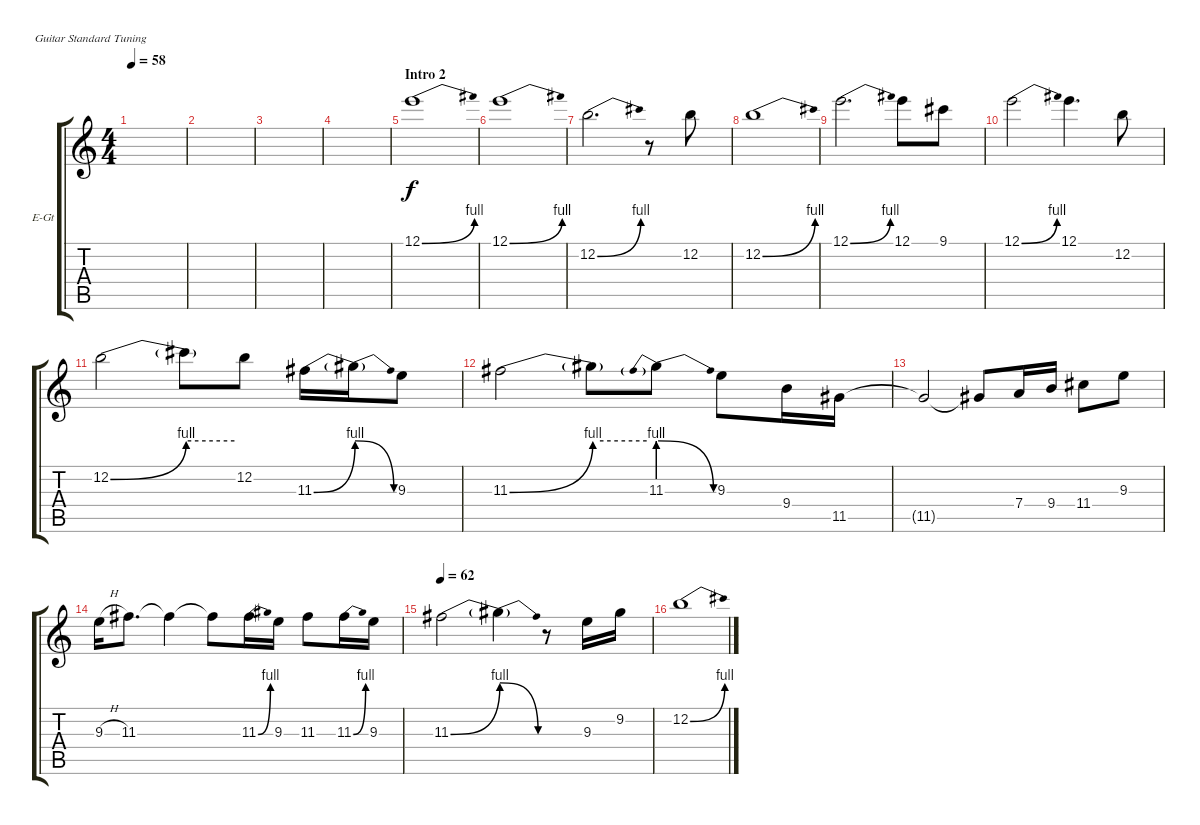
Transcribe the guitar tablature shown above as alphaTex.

\bracketExtendMode groupsimilarinstruments
\firstSystemTrackNameOrientation horizontal
\otherSystemsTrackNameOrientation horizontal
\track ("David" "E-Gt") {instrument distortionguitar}
\staff {score tabs}
\tuning (E4 B3 G3 D3 A2 E2)
\ts (4 4)
\tempo 58
\clef g2
\ks c
|
|
|
|
\section ("" "Intro 2")
12.1{be (bend 0 0 12.6 4)}.1 |
12.1{be (bend 0 0 12.6 4)}.1 |
12.2{be (bend 0 0 27.599999999999998 4)}.2{d} r.8 12.2.8 |
12.2{be (bend 0 0 15.6 4)}.1 |
12.1{be (bend 0 0 19.8 4)}.2{d} 12.1.8 9.1.8 |
12.1{be (bend 0 0 21.599999999999998 4)}.2 12.1.4{d} 12.2.8 |
12.2{be (bend 0 0 16.2 4)}.2 12.2{be (hold 0 4 60 4) t}.8 12.2.8 11.3{be (bend 0 0 60 4)}.16 11.3{be (release 0 4 60 0) t}.16 9.3.8 |
11.3{be (bend 0 0 22.2 4)}.2 11.3{be (hold 0 4 60 4) t}.8 11.3{be (prebendrelease 0 4 60 0)}.8 9.3.8 9.4.16 11.5.16 |
11.5{t}.2 11.5{t}.8 7.4.16 9.4.16 11.4.8 9.3.8 |
9.3{h}.16 11.3.8{d} 11.3{t}.4 11.3{t}.8 11.3{be (bend 0 0 60 4)}.16 9.3.16 11.3.8 11.3{be (bend 0 0 60 4)}.16 9.3.16 |
\tempo 62
11.3{be (bend 0 0 21.599999999999998 4)}.2 11.3{be (release 0 4 60 0) t}.4 r.8 9.3.16 9.2.16 |
12.2{be (bend 0 0 15.6 4)}.1
